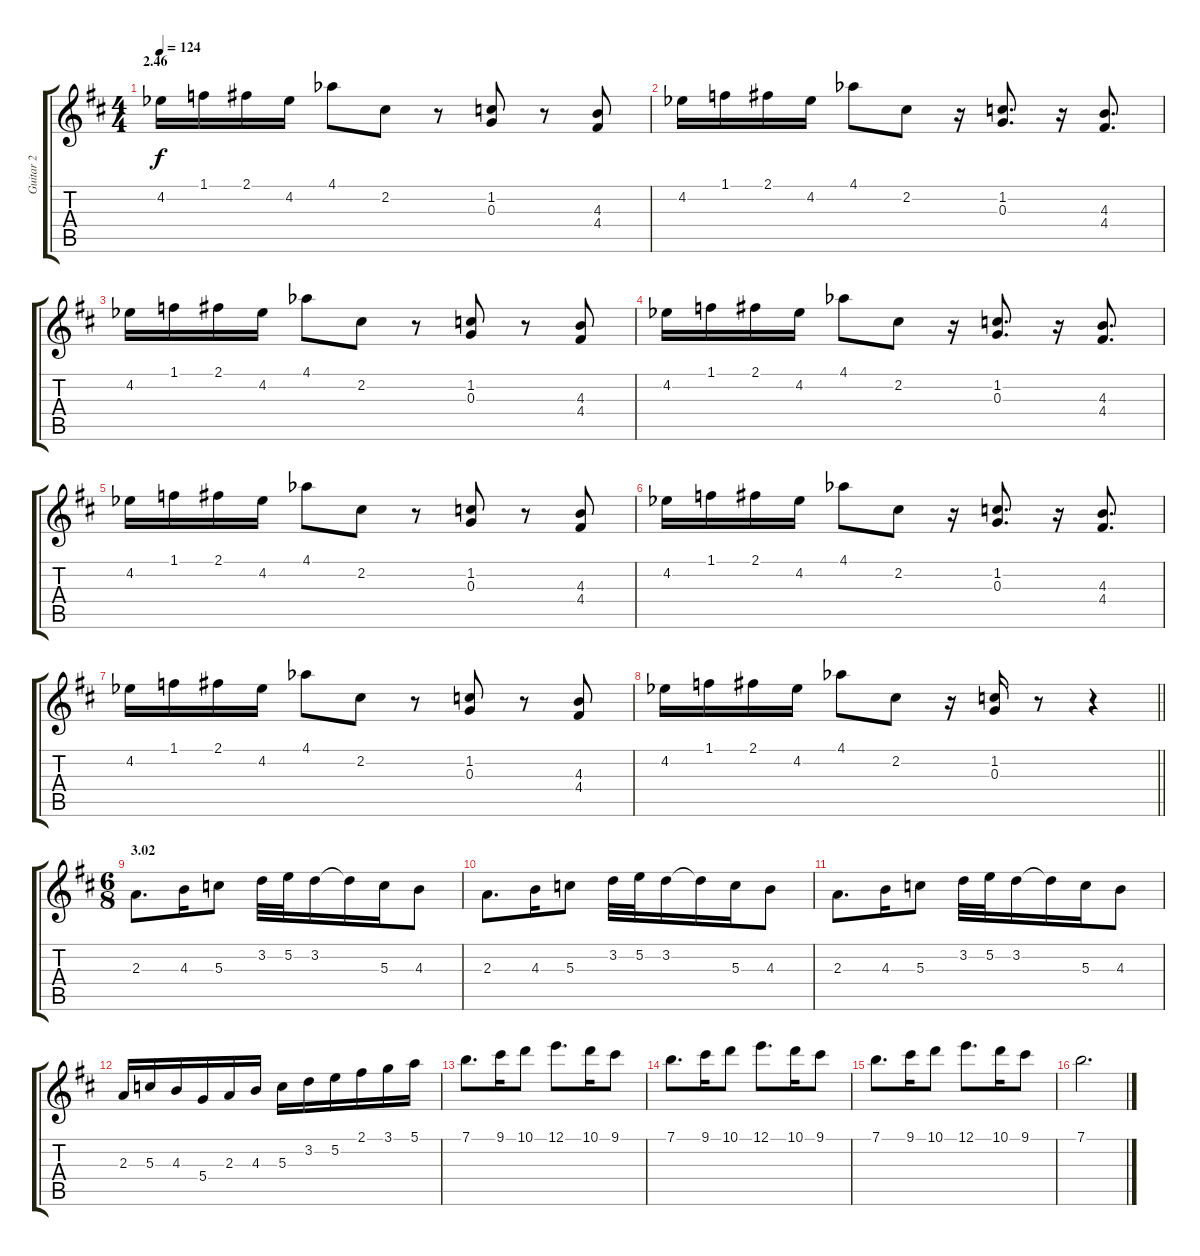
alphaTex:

\track ("Guitar 2" "Guitar 2") {instrument overdrivenguitar}
\staff {score tabs}
\tuning (E4 B3 G3 D3 A2 E2) {hide}
\ts (4 4)
\section ("" "2.46")
\tempo 124
\clef g2
\ks d
4.2{acc b}.16{dy f} 1.1.16 2.1.16 4.2{acc b}.16 4.1{acc b}.8 2.2.8 r.8 (1.2 0.3).8 r.8 (4.3 4.4).8 |
4.2{acc b}.16 1.1.16 2.1.16 4.2{acc b}.16 4.1{acc b}.8 2.2.8 r.16 (1.2 0.3).8{d} r.16 (4.3 4.4).8{d} |
4.2{acc b}.16 1.1.16 2.1.16 4.2{acc b}.16 4.1{acc b}.8 2.2.8 r.8 (1.2 0.3).8 r.8 (4.3 4.4).8 |
4.2{acc b}.16 1.1.16 2.1.16 4.2{acc b}.16 4.1{acc b}.8 2.2.8 r.16 (1.2 0.3).8{d} r.16 (4.3 4.4).8{d} |
4.2{acc b}.16 1.1.16 2.1.16 4.2{acc b}.16 4.1{acc b}.8 2.2.8 r.8 (1.2 0.3).8 r.8 (4.3 4.4).8 |
4.2{acc b}.16 1.1.16 2.1.16 4.2{acc b}.16 4.1{acc b}.8 2.2.8 r.16 (1.2 0.3).8{d} r.16 (4.3 4.4).8{d} |
4.2{acc b}.16 1.1.16 2.1.16 4.2{acc b}.16 4.1{acc b}.8 2.2.8 r.8 (1.2 0.3).8 r.8 (4.3 4.4).8 |
\barLineRight lightlight
4.2{acc b}.16 1.1.16 2.1.16 4.2{acc b}.16 4.1{acc b}.8 2.2.8 r.16 (1.2 0.3).16 r.8 r.4 |
\ts (6 8)
\section ("" "3.02")
2.3.8{d} 4.3.16 5.3.8 3.2.32 5.2.32 3.2.16 3.2{t}.16 5.3.16 4.3.8 |
2.3.8{d} 4.3.16 5.3.8 3.2.32 5.2.32 3.2.16 3.2{t}.16 5.3.16 4.3.8 |
2.3.8{d} 4.3.16 5.3.8 3.2.32 5.2.32 3.2.16 3.2{t}.16 5.3.16 4.3.8 |
2.3.16 5.3.16 4.3.16 5.4.16 2.3.16 4.3.16 5.3.16 3.2.16 5.2.16 2.1.16 3.1.16 5.1.16 |
7.1.8{d} 9.1.16 10.1.8 12.1.8{d} 10.1.16 9.1.8 |
7.1.8{d} 9.1.16 10.1.8 12.1.8{d} 10.1.16 9.1.8 |
7.1.8{d} 9.1.16 10.1.8 12.1.8{d} 10.1.16 9.1.8 |
7.1.2{d}
